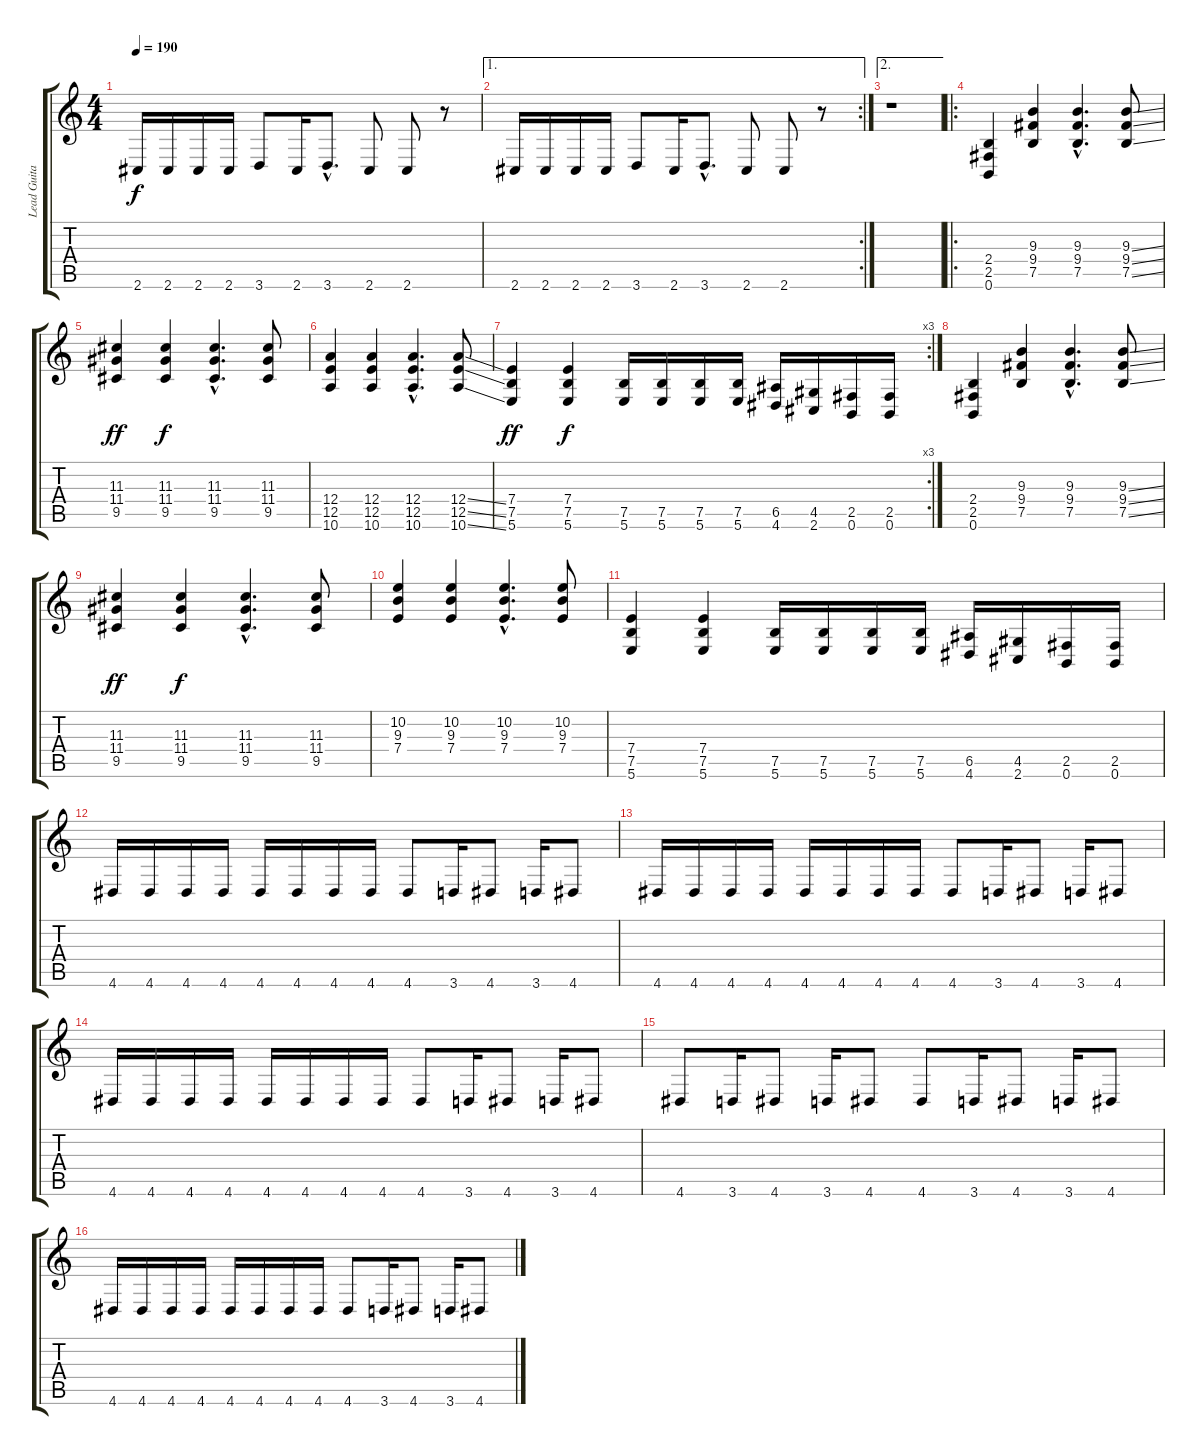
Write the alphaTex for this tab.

\track ("Lead Guitar" "Lead Guita") {instrument distortionguitar}
\staff {score tabs}
\tuning (B3 Gb3 D3 A2 E2 B1) {hide}
\ts (4 4)
\tempo 190
\clef g2
\ks c
2.6.16{dy f} 2.6.16 2.6.16 2.6.16 3.6.8 2.6.16 3.6{hac}.8{d} 2.6.8 2.6.8 r.8 |
\ae 1
\rc 2
2.6.16 2.6.16 2.6.16 2.6.16 3.6.8 2.6.16 3.6{hac}.8{d} 2.6.8 2.6.8 r.8 |
\ae 2
r.1 |
\ro
(2.4 2.5 0.6).4 (9.3 9.4 7.5).4 (9.3{hac} 9.4{hac} 7.5{hac}).4{d} (9.3{ss} 9.4{ss} 7.5{ss}).8 |
(11.3 11.4 9.5).4{dy ff} (11.3 11.4 9.5).4{dy f} (11.3{hac} 11.4{hac} 9.5{hac}).4{d} (11.3 11.4 9.5).8 |
(12.4 12.5 10.6).4 (12.4 12.5 10.6).4 (12.4{hac} 12.5{hac} 10.6{hac}).4{d} (12.4{ss} 12.5{ss} 10.6{ss}).8 |
\rc 3
(7.4 7.5 5.6).4{dy ff} (7.4 7.5 5.6).4{dy f} (7.5 5.6).16 (7.5 5.6).16 (7.5 5.6).16 (7.5 5.6).16 (6.5 4.6).16 (4.5 2.6).16 (2.5 0.6).16 (2.5 0.6).16 |
(2.4 2.5 0.6).4 (9.3 9.4 7.5).4 (9.3{hac} 9.4{hac} 7.5{hac}).4{d} (9.3{ss} 9.4{ss} 7.5{ss}).8 |
(11.3 11.4 9.5).4{dy ff} (11.3 11.4 9.5).4{dy f} (11.3{hac} 11.4{hac} 9.5{hac}).4{d} (11.3 11.4 9.5).8 |
(10.2 9.3 7.4).4 (10.2 9.3 7.4).4 (10.2{hac} 9.3{hac} 7.4{hac}).4{d} (10.2 9.3 7.4).8 |
(7.4 7.5 5.6).4 (7.4 7.5 5.6).4 (7.5 5.6).16 (7.5 5.6).16 (7.5 5.6).16 (7.5 5.6).16 (6.5 4.6).16 (4.5 2.6).16 (2.5 0.6).16 (2.5 0.6).16 |
4.6.16 4.6.16 4.6.16 4.6.16 4.6.16 4.6.16 4.6.16 4.6.16 4.6.8 3.6.16 4.6.8 3.6.16 4.6.8 |
4.6.16 4.6.16 4.6.16 4.6.16 4.6.16 4.6.16 4.6.16 4.6.16 4.6.8 3.6.16 4.6.8 3.6.16 4.6.8 |
4.6.16 4.6.16 4.6.16 4.6.16 4.6.16 4.6.16 4.6.16 4.6.16 4.6.8 3.6.16 4.6.8 3.6.16 4.6.8 |
4.6.8 3.6.16 4.6.8 3.6.16 4.6.8 4.6.8 3.6.16 4.6.8 3.6.16 4.6.8 |
4.6.16 4.6.16 4.6.16 4.6.16 4.6.16 4.6.16 4.6.16 4.6.16 4.6.8 3.6.16 4.6.8 3.6.16 4.6.8
